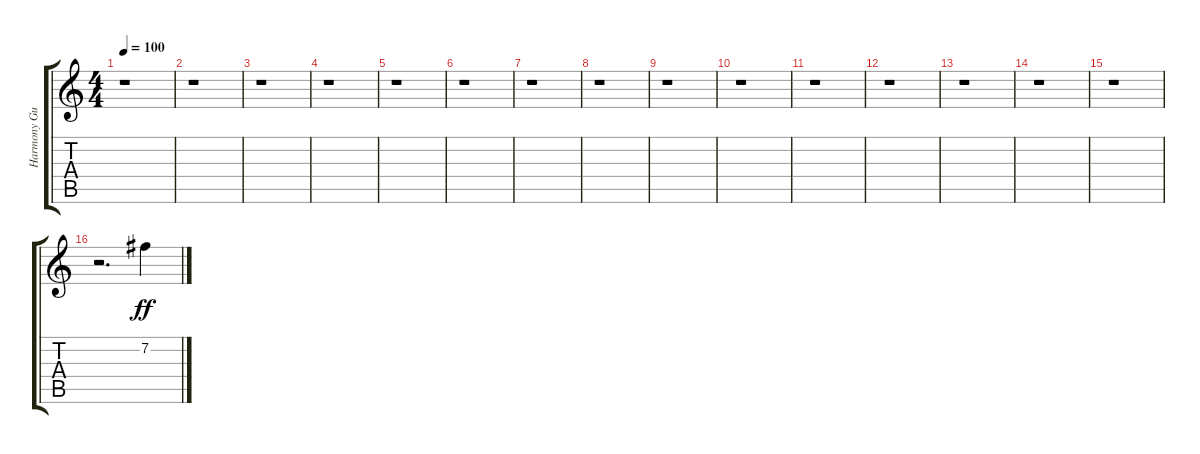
\track ("Harmony Gu" "Harmony Gu") {instrument distortionguitar}
\staff {score tabs}
\tuning (E4 B3 G3 D3 A2 E2) {hide}
\ts (4 4)
\tempo 100
\clef g2
\ks c
r.1{dy ff} |
r.1 |
r.1 |
r.1 |
r.1 |
r.1 |
r.1 |
r.1 |
r.1 |
r.1 |
r.1 |
r.1 |
r.1 |
r.1 |
r.1 |
r.2{d} 7.2.4
